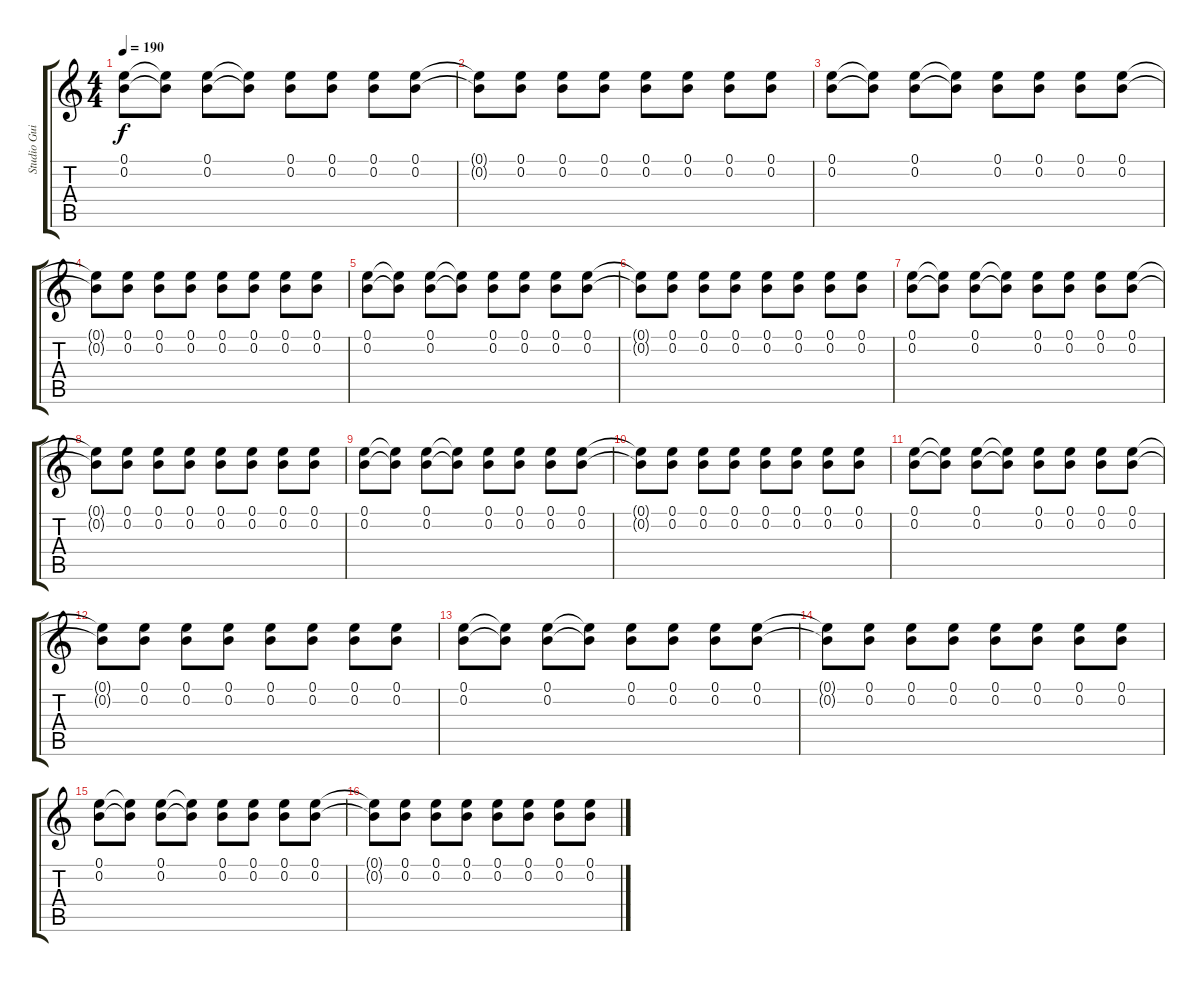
\track ("Studio Guitar" "Studio Gui") {instrument acousticguitarsteel}
\staff {score tabs}
\tuning (E4 B3 G3 D3 A2 E2) {hide}
\ts (4 4)
\tempo 190
\clef g2
\ks c
(0.1 0.2).8{dy f} (0.1{t} 0.2{t}).8 (0.1 0.2).8 (0.1{t} 0.2{t}).8 (0.1 0.2).8 (0.1 0.2).8 (0.1 0.2).8 (0.1 0.2).8 |
(0.1{t} 0.2{t}).8 (0.1 0.2).8 (0.1 0.2).8 (0.1 0.2).8 (0.1 0.2).8 (0.1 0.2).8 (0.1 0.2).8 (0.1 0.2).8 |
(0.1 0.2).8 (0.1{t} 0.2{t}).8 (0.1 0.2).8 (0.1{t} 0.2{t}).8 (0.1 0.2).8 (0.1 0.2).8 (0.1 0.2).8 (0.1 0.2).8 |
(0.1{t} 0.2{t}).8 (0.1 0.2).8 (0.1 0.2).8 (0.1 0.2).8 (0.1 0.2).8 (0.1 0.2).8 (0.1 0.2).8 (0.1 0.2).8 |
(0.1 0.2).8 (0.1{t} 0.2{t}).8 (0.1 0.2).8 (0.1{t} 0.2{t}).8 (0.1 0.2).8 (0.1 0.2).8 (0.1 0.2).8 (0.1 0.2).8 |
(0.1{t} 0.2{t}).8 (0.1 0.2).8 (0.1 0.2).8 (0.1 0.2).8 (0.1 0.2).8 (0.1 0.2).8 (0.1 0.2).8 (0.1 0.2).8 |
(0.1 0.2).8 (0.1{t} 0.2{t}).8 (0.1 0.2).8 (0.1{t} 0.2{t}).8 (0.1 0.2).8 (0.1 0.2).8 (0.1 0.2).8 (0.1 0.2).8 |
(0.1{t} 0.2{t}).8 (0.1 0.2).8 (0.1 0.2).8 (0.1 0.2).8 (0.1 0.2).8 (0.1 0.2).8 (0.1 0.2).8 (0.1 0.2).8 |
(0.1 0.2).8 (0.1{t} 0.2{t}).8 (0.1 0.2).8 (0.1{t} 0.2{t}).8 (0.1 0.2).8 (0.1 0.2).8 (0.1 0.2).8 (0.1 0.2).8 |
(0.1{t} 0.2{t}).8 (0.1 0.2).8 (0.1 0.2).8 (0.1 0.2).8 (0.1 0.2).8 (0.1 0.2).8 (0.1 0.2).8 (0.1 0.2).8 |
(0.1 0.2).8 (0.1{t} 0.2{t}).8 (0.1 0.2).8 (0.1{t} 0.2{t}).8 (0.1 0.2).8 (0.1 0.2).8 (0.1 0.2).8 (0.1 0.2).8 |
(0.1{t} 0.2{t}).8 (0.1 0.2).8 (0.1 0.2).8 (0.1 0.2).8 (0.1 0.2).8 (0.1 0.2).8 (0.1 0.2).8 (0.1 0.2).8 |
(0.1 0.2).8 (0.1{t} 0.2{t}).8 (0.1 0.2).8 (0.1{t} 0.2{t}).8 (0.1 0.2).8 (0.1 0.2).8 (0.1 0.2).8 (0.1 0.2).8 |
(0.1{t} 0.2{t}).8 (0.1 0.2).8 (0.1 0.2).8 (0.1 0.2).8 (0.1 0.2).8 (0.1 0.2).8 (0.1 0.2).8 (0.1 0.2).8 |
(0.1 0.2).8 (0.1{t} 0.2{t}).8 (0.1 0.2).8 (0.1{t} 0.2{t}).8 (0.1 0.2).8 (0.1 0.2).8 (0.1 0.2).8 (0.1 0.2).8 |
(0.1{t} 0.2{t}).8 (0.1 0.2).8 (0.1 0.2).8 (0.1 0.2).8 (0.1 0.2).8 (0.1 0.2).8 (0.1 0.2).8 (0.1 0.2).8
